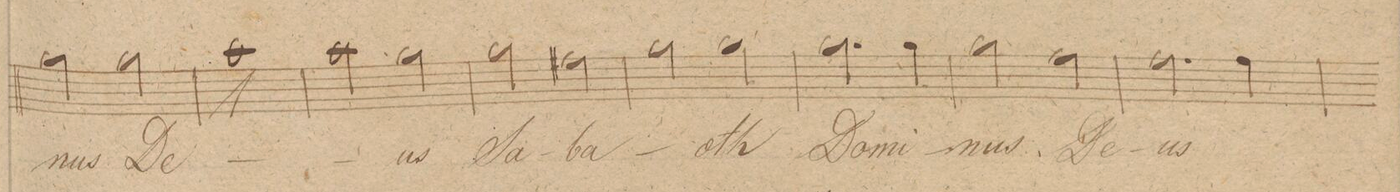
**kern	**text	**dynam
*I"Canto.	*	*
*clefC1	*	*
*k[f#c#g#]	*	*
*met(c)	*	*
*M4/4	*	*
2ee\	-nus	.
2ee\	De-	.
=10	=10	=10
1ff#^<	.	.
=11	=11	=11
2ff#\	.	.
2ee\	-us	.
=12	=12	=12
2ee\	Sa-	.
2dd#X\	-ba-	.
=13	=13	=13
2ee\	.	.
2ee\	-oth	.
=14	=14	=14
2.ee\	Do-	.
4ee\	-mi-	.
=15	=15	=15
2ee\	-nus	.
2dd\	De-	.
=16	=16	=16
2.dd\	-us	.
4dd\	.	.
=17	=17	=17
*-	*-	*-
